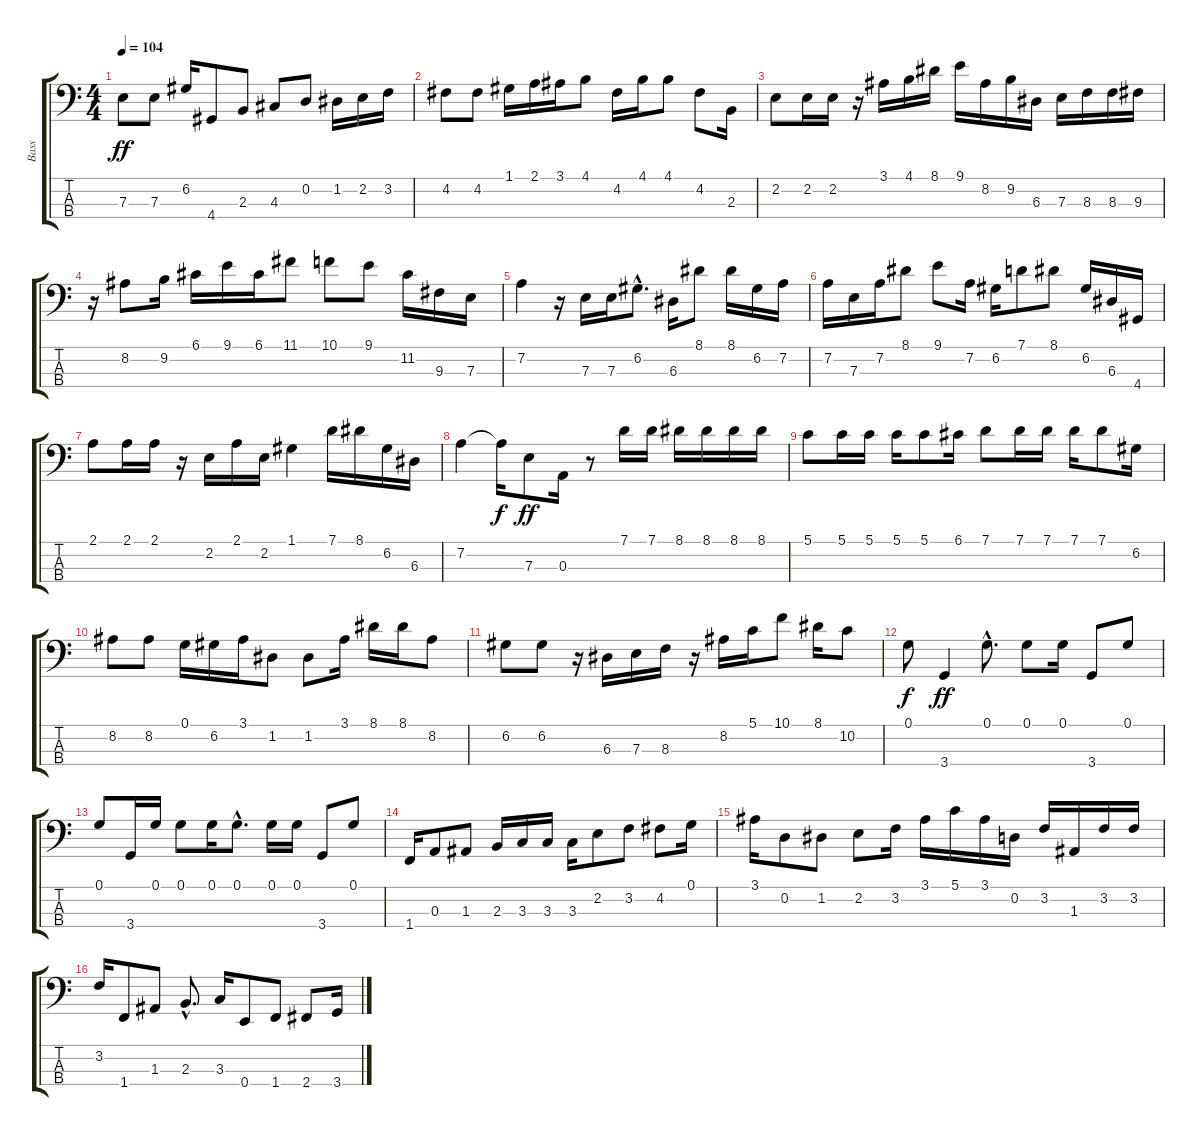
\track ("Bass    " "Bass    ") {instrument acousticbass}
\staff {score tabs}
\tuning (G2 D2 A1 E1) {hide}
\ts (4 4)
\tempo 104
\clef f4
\ks c
7.3.8{dy ff} 7.3.8 6.2.16 4.4.8 2.3.8 4.3.8 0.2.8 1.2.16 2.2.16 3.2.16 |
4.2.8 4.2.8 1.1.16 2.1.16 3.1.16 4.1.8 4.2.16 4.1.16 4.1.8 4.2.8 2.3.16 |
2.2.8 2.2.16 2.2.16 r.16 3.1.16 4.1.16 8.1.16 9.1.16 8.2.16 9.2.16 6.3.16 7.3.16 8.3.16 8.3.16 9.3.16 |
r.16 8.2.8 9.2.16 6.1.16 9.1.16 6.1.16 11.1.8 10.1.8 9.1.8 11.2.16 9.3.16 7.3.16 |
7.2.4 r.16 7.3.16 7.3.16 6.2{hac}.8{d} 6.3.16 8.1.8 8.1.16 6.2.16 7.2.16 |
7.2.16 7.3.16 7.2.16 8.1.8 9.1.8 7.2.16 6.2.16 7.1.8 8.1.8 6.2.16 6.3.16 4.4.16 |
2.1.8 2.1.16 2.1.16 r.16 2.2.16 2.1.16 2.2.16 1.1.4 7.1.16 8.1.16 6.2.16 6.3.16 |
7.2.4 7.2{t}.16{dy f} 7.3.8{dy ff} 0.3.16 r.8 7.1.16 7.1.16 8.1.16 8.1.16 8.1.16 8.1.16 |
5.1.8 5.1.16 5.1.16 5.1.16 5.1.8 6.1.16 7.1.8 7.1.16 7.1.16 7.1.16 7.1.8 6.2.16 |
8.2.8 8.2.8 0.1.16 6.2.16 3.1.16 1.2.8 1.2.8 3.1.16 8.1.16 8.1.16 8.2.8 |
6.2.8 6.2.8 r.16 6.3.16 7.3.16 8.3.16 r.16 8.2.16 5.1.16 10.1.8 8.1.16 10.2.8 |
0.1.8{dy f} 3.4.4{dy ff} 0.1{hac}.8{d} 0.1.8 0.1.16 3.4.8 0.1.8 |
0.1.8 3.4.16 0.1.16 0.1.8 0.1.16 0.1{hac}.8{d} 0.1.16 0.1.16 3.4.8 0.1.8 |
1.4.16 0.3.8 1.3.8 2.3.16 3.3.16 3.3.16 3.3.16 2.2.8 3.2.8 4.2.8 0.1.16 |
3.1.16 0.2.8 1.2.8 2.2.8 3.2.16 3.1.16 5.1.16 3.1.16 0.2.16 3.2.16 1.3.16 3.2.16 3.2.16 |
3.2.16 1.4.8 1.3.8 2.3{hac}.8{d} 3.3.16 0.4.8 1.4.8 2.4.8 3.4.16
